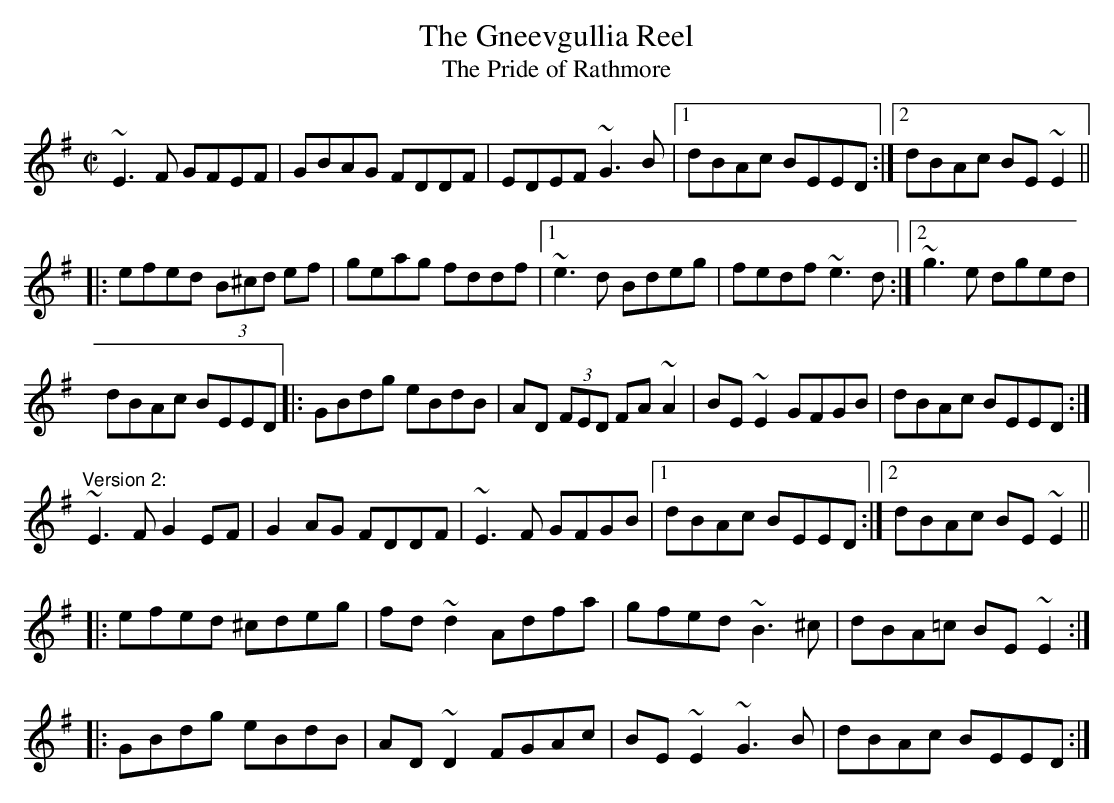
X:1
T:Gneevgullia Reel, The
T:Pride of Rathmore, The
M:C|
K:Em
~E3F GFEF|GBAG FDDF|EDEF ~G3B|1 dBAc BEED:|2 dBAc BE~E2||
|:efed (3B^cd ef|geag fddf|1 ~e3d Bdeg|fedf ~e3d:|2 ~g3e dged|
dBAc BEED|:GBdg eBdB|AD (3FED FA~A2|BE~E2 GFGB|dBAc BEED:|
"Version 2:"
~E3F G2EF|G2AG FDDF|~E3F GFGB|1 dBAc BEED:|2 dBAc BE~E2||
|:efed ^cdeg|fd~d2 Adfa|gfed ~B3^c|dBA=c BE~E2:|
|:GBdg eBdB|AD~D2 FGAc|BE~E2 ~G3B|dBAc BEED:|
